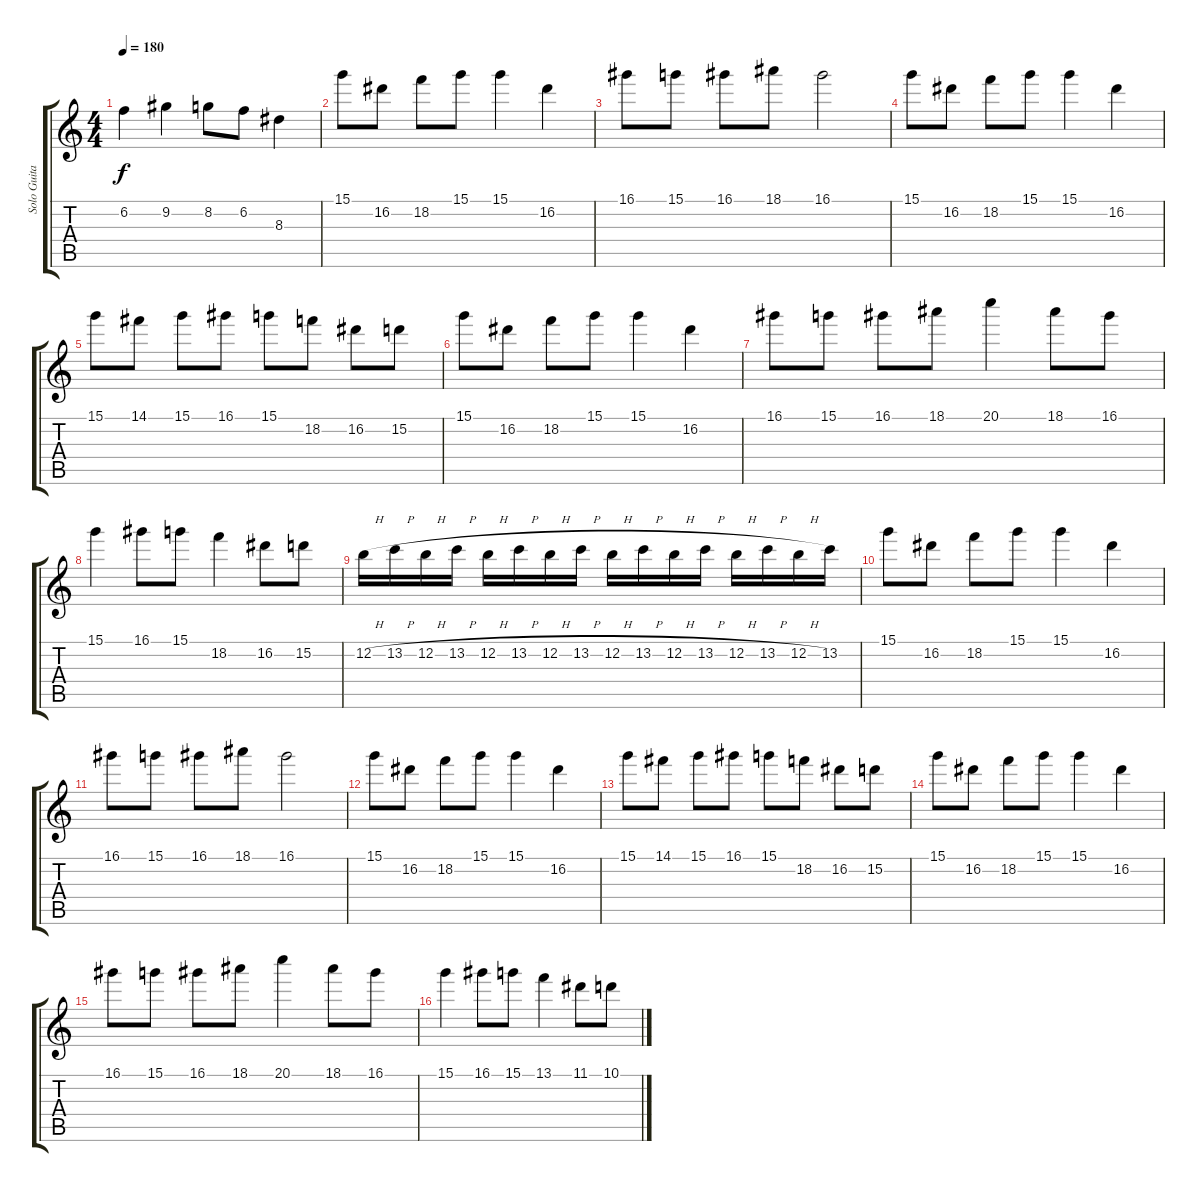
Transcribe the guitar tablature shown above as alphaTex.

\track ("Solo Guitar" "Solo Guita") {instrument distortionguitar}
\staff {score tabs}
\tuning (E4 B3 G3 D3 A2 E2) {hide}
\ts (4 4)
\tempo 180
\clef g2
\ks c
6.2.4{dy f} 9.2.4 8.2.8 6.2.8 8.3.4 |
15.1.8 16.2.8 18.2.8 15.1.8 15.1.4 16.2.4 |
16.1.8 15.1.8 16.1.8 18.1.8 16.1.2 |
15.1.8 16.2.8 18.2.8 15.1.8 15.1.4 16.2.4 |
15.1.8 14.1.8 15.1.8 16.1.8 15.1.8 18.2.8 16.2.8 15.2.8 |
15.1.8 16.2.8 18.2.8 15.1.8 15.1.4 16.2.4 |
16.1.8 15.1.8 16.1.8 18.1.8 20.1.4 18.1.8 16.1.8 |
15.1.4 16.1.8 15.1.8 18.2.4 16.2.8 15.2.8 |
12.2{h}.16 13.2{h}.16 12.2{h}.16 13.2{h}.16 12.2{h}.16 13.2{h}.16 12.2{h}.16 13.2{h}.16 12.2{h}.16 13.2{h}.16 12.2{h}.16 13.2{h}.16 12.2{h}.16 13.2{h}.16 12.2{h}.16 13.2.16 |
15.1.8 16.2.8 18.2.8 15.1.8 15.1.4 16.2.4 |
16.1.8 15.1.8 16.1.8 18.1.8 16.1.2 |
15.1.8 16.2.8 18.2.8 15.1.8 15.1.4 16.2.4 |
15.1.8 14.1.8 15.1.8 16.1.8 15.1.8 18.2.8 16.2.8 15.2.8 |
15.1.8 16.2.8 18.2.8 15.1.8 15.1.4 16.2.4 |
16.1.8 15.1.8 16.1.8 18.1.8 20.1.4 18.1.8 16.1.8 |
15.1.4 16.1.8 15.1.8 13.1.4 11.1.8 10.1.8
